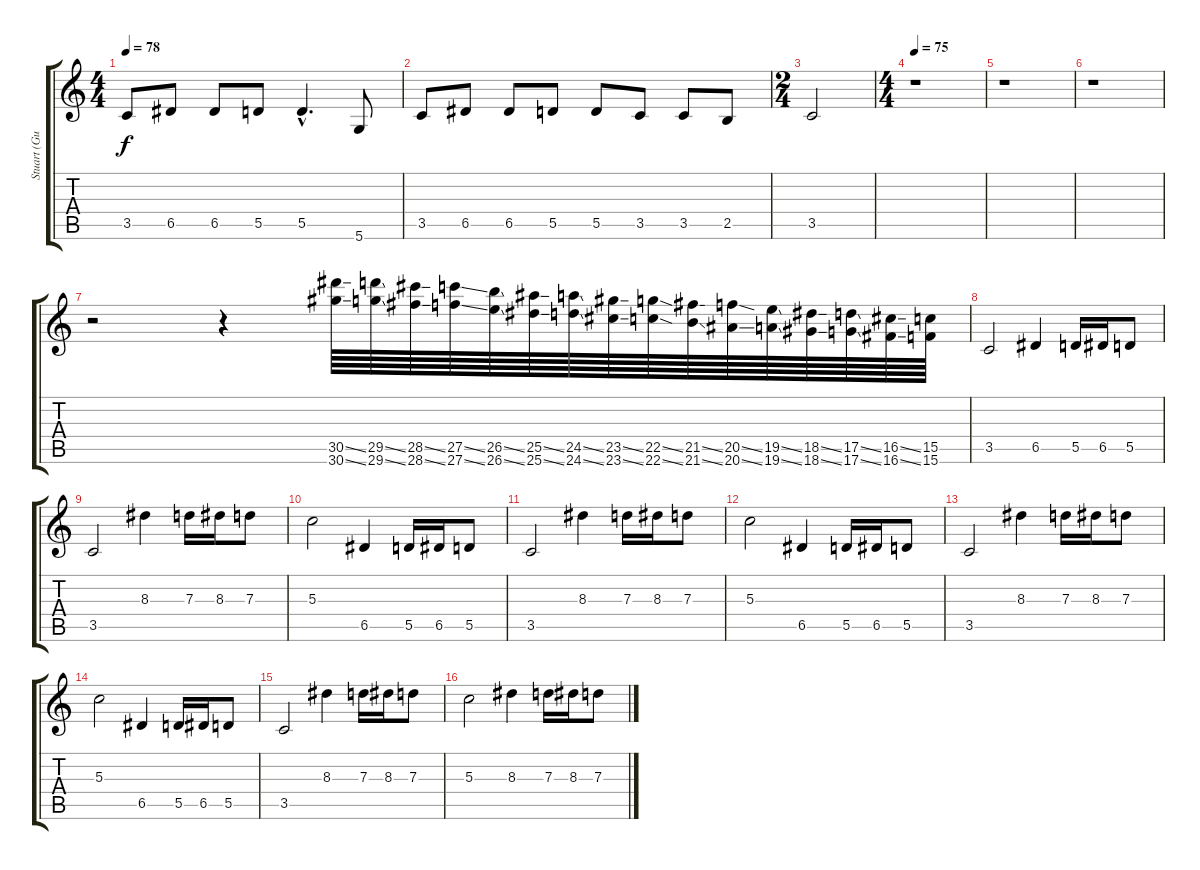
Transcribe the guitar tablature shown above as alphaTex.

\track ("Stuart (Guitar)" "Stuart (Gu") {instrument overdrivenguitar}
\staff {score tabs}
\tuning (E4 B3 G3 D3 A2 D2) {hide}
\ts (4 4)
\tempo 78
\clef g2
\ks c
3.5.8{dy f} 6.5.8 6.5.8 5.5.8 5.5{hac}.4{d} 5.6.8 |
3.5.8 6.5.8 6.5.8 5.5.8 5.5.8 3.5.8 3.5.8 2.5.8 |
\ts (2 4)
3.5.2 |
\ts (4 4)
\tempo 75
r.1 |
r.1 |
r.1 |
r.2 r.4 (30.5{ss} 30.6{ss}).64 (29.5{ss} 29.6{ss}).64 (28.5{ss} 28.6{ss}).64 (27.5{ss} 27.6{ss}).64 (26.5{ss} 26.6{ss}).64 (25.5{ss} 25.6{ss}).64 (24.5{ss} 24.6{ss}).64 (23.5{ss} 23.6{ss}).64 (22.5{ss} 22.6{ss}).64 (21.5{ss} 21.6{ss}).64 (20.5{ss} 20.6{ss}).64 (19.5{ss} 19.6{ss}).64 (18.5{ss} 18.6{ss}).64 (17.5{ss} 17.6{ss}).64 (16.5{ss} 16.6{ss}).64 (15.5 15.6).64 |
3.5.2 6.5.4 5.5.16 6.5.16 5.5.8 |
3.5.2 8.3.4 7.3.16 8.3.16 7.3.8 |
5.3.2 6.5.4 5.5.16 6.5.16 5.5.8 |
3.5.2 8.3.4 7.3.16 8.3.16 7.3.8 |
5.3.2 6.5.4 5.5.16 6.5.16 5.5.8 |
3.5.2 8.3.4 7.3.16 8.3.16 7.3.8 |
5.3.2 6.5.4 5.5.16 6.5.16 5.5.8 |
3.5.2 8.3.4 7.3.16 8.3.16 7.3.8 |
5.3.2 8.3.4 7.3.16 8.3.16 7.3.8
